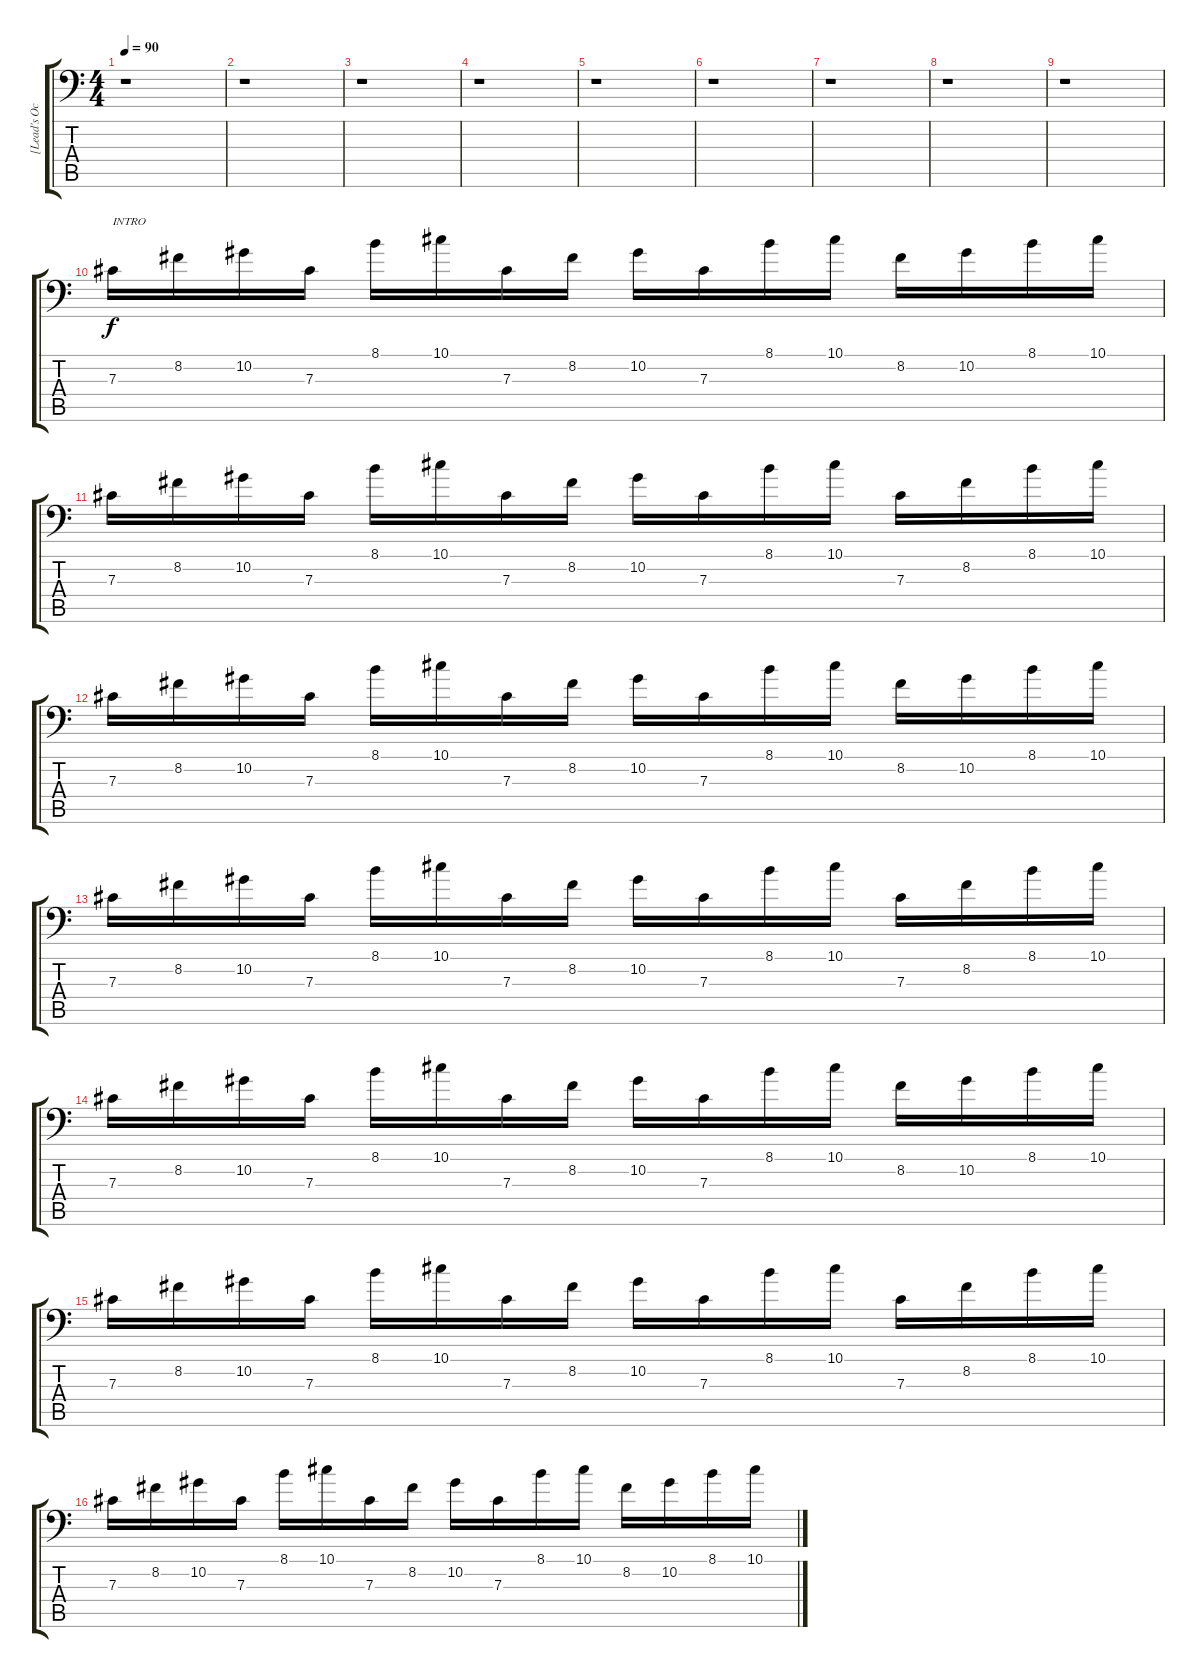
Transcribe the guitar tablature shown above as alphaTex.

\track ("[Lead's Octave Effect]" "[Lead's Oc") {instrument overdrivenguitar}
\staff {score tabs}
\tuning (Eb3 Bb2 Gb2 Db2 Ab1 Db1) {hide}
\ts (4 4)
\tempo 90
\clef f4
\ks c
r.1{dy f} |
r.1 |
r.1 |
r.1 |
r.1 |
r.1 |
r.1 |
r.1 |
r.1 |
7.3.16{txt "INTRO"} 8.2.16 10.2.16 7.3.16 8.1.16 10.1.16 7.3.16 8.2.16 10.2.16 7.3.16 8.1.16 10.1.16 8.2.16 10.2.16 8.1.16 10.1.16 |
7.3.16 8.2.16 10.2.16 7.3.16 8.1.16 10.1.16 7.3.16 8.2.16 10.2.16 7.3.16 8.1.16 10.1.16 7.3.16 8.2.16 8.1.16 10.1.16 |
7.3.16 8.2.16 10.2.16 7.3.16 8.1.16 10.1.16 7.3.16 8.2.16 10.2.16 7.3.16 8.1.16 10.1.16 8.2.16 10.2.16 8.1.16 10.1.16 |
7.3.16 8.2.16 10.2.16 7.3.16 8.1.16 10.1.16 7.3.16 8.2.16 10.2.16 7.3.16 8.1.16 10.1.16 7.3.16 8.2.16 8.1.16 10.1.16 |
7.3.16 8.2.16 10.2.16 7.3.16 8.1.16 10.1.16 7.3.16 8.2.16 10.2.16 7.3.16 8.1.16 10.1.16 8.2.16 10.2.16 8.1.16 10.1.16 |
7.3.16 8.2.16 10.2.16 7.3.16 8.1.16 10.1.16 7.3.16 8.2.16 10.2.16 7.3.16 8.1.16 10.1.16 7.3.16 8.2.16 8.1.16 10.1.16 |
7.3.16 8.2.16 10.2.16 7.3.16 8.1.16 10.1.16 7.3.16 8.2.16 10.2.16 7.3.16 8.1.16 10.1.16 8.2.16 10.2.16 8.1.16 10.1.16
